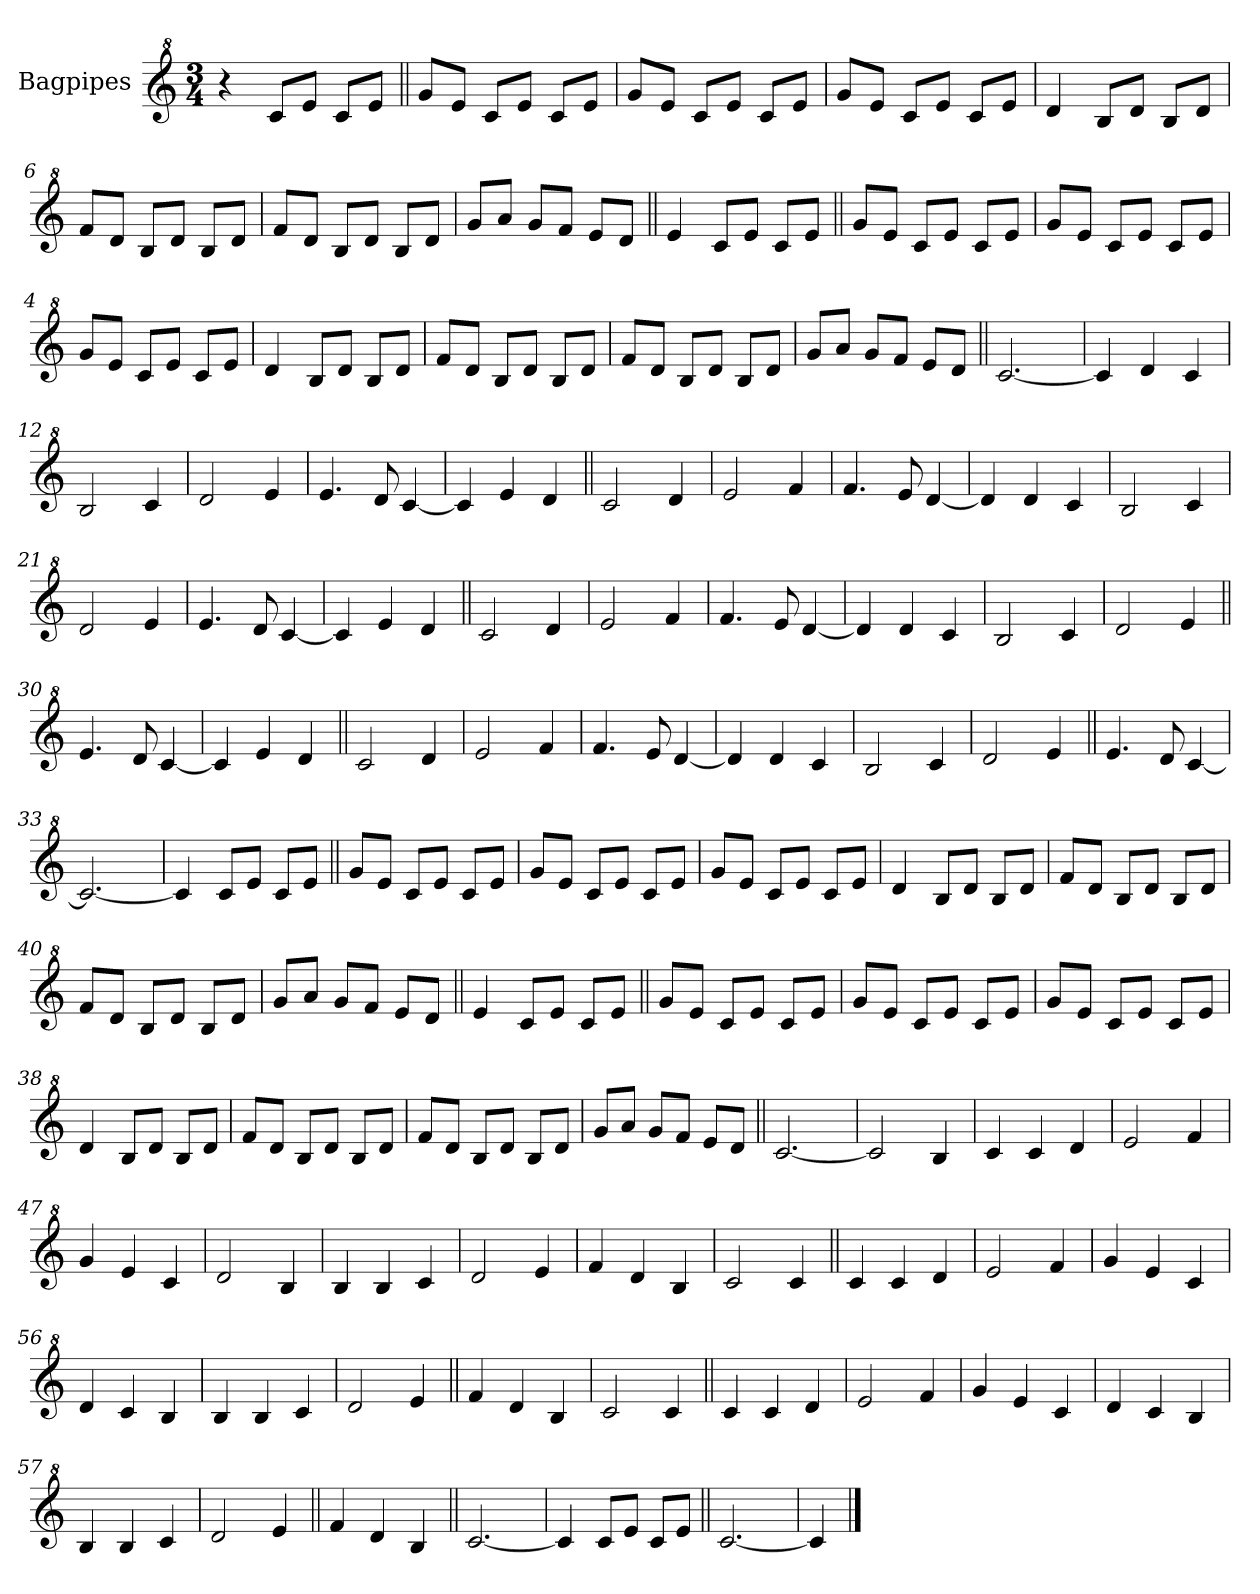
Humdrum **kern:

**kern
*part1
*staff1
*I"Bagpipes
*I'Bag
*clefG^2
*k[]
*M3/4
*MM200
=1
4r
8cc/L
8ee/J
8cc/L
8ee/J
=2||
8gg/L
8ee/J
8cc/L
8ee/J
8cc/L
8ee/J
=3
8gg/L
8ee/J
8cc/L
8ee/J
8cc/L
8ee/J
=4
8gg/L
8ee/J
8cc/L
8ee/J
8cc/L
8ee/J
=5
4dd/
8b/L
8dd/J
8b/L
8dd/J
=6
8ff/L
8dd/J
8b/L
8dd/J
8b/L
8dd/J
=7
8ff/L
8dd/J
8b/L
8dd/J
8b/L
8dd/J
!!LO:LB:g=z
=8
8gg/L
8aa/J
8gg/L
8ff/J
8ee/L
8dd/J
=9||
4ee/
8cc/L
8ee/J
8cc/L
8ee/J
=2||
8gg/L
8ee/J
8cc/L
8ee/J
8cc/L
8ee/J
=3
8gg/L
8ee/J
8cc/L
8ee/J
8cc/L
8ee/J
=4
8gg/L
8ee/J
8cc/L
8ee/J
8cc/L
8ee/J
=5
4dd/
8b/L
8dd/J
8b/L
8dd/J
=6
8ff/L
8dd/J
8b/L
8dd/J
8b/L
8dd/J
=7
8ff/L
8dd/J
8b/L
8dd/J
8b/L
8dd/J
!!LO:LB:g=z
=8
8gg/L
8aa/J
8gg/L
8ff/J
8ee/L
8dd/J
=10||
[2.cc/
=11
4cc/]
4dd/
4cc/
=12
2b/
4cc/
=13
2dd/
4ee/
=14
4.ee/
8dd/
[4cc/
=15
4cc/]
4ee/
4dd/
=16||
2cc/
4dd/
=17
2ee/
4ff/
=18
4.ff/
8ee/
[4dd/
!!LO:LB:g=z
=19
4dd/]
4dd/
4cc/
=20
2b/
4cc/
=21
2dd/
4ee/
=22
4.ee/
8dd/
[4cc/
=23
4cc/]
4ee/
4dd/
=24||
2cc/
4dd/
=25
2ee/
4ff/
=26
4.ff/
8ee/
[4dd/
=27
4dd/]
4dd/
4cc/
=28
2b/
4cc/
=29
2dd/
4ee/
=30||
4.ee/
8dd/
[4cc/
!!LO:LB:g=z
=31
4cc/]
4ee/
4dd/
=24||
2cc/
4dd/
=25
2ee/
4ff/
=26
4.ff/
8ee/
[4dd/
=27
4dd/]
4dd/
4cc/
=28
2b/
4cc/
=29
2dd/
4ee/
=32||
4.ee/
8dd/
[4cc/
=33
2.cc/_
=34
4cc/]
8cc/L
8ee/J
8cc/L
8ee/J
=35||
8gg/L
8ee/J
8cc/L
8ee/J
8cc/L
8ee/J
=36
8gg/L
8ee/J
8cc/L
8ee/J
8cc/L
8ee/J
=37
8gg/L
8ee/J
8cc/L
8ee/J
8cc/L
8ee/J
=38
4dd/
8b/L
8dd/J
8b/L
8dd/J
!!LO:LB:g=z
=39
8ff/L
8dd/J
8b/L
8dd/J
8b/L
8dd/J
=40
8ff/L
8dd/J
8b/L
8dd/J
8b/L
8dd/J
=41
8gg/L
8aa/J
8gg/L
8ff/J
8ee/L
8dd/J
=42||
4ee/
8cc/L
8ee/J
8cc/L
8ee/J
=35||
8gg/L
8ee/J
8cc/L
8ee/J
8cc/L
8ee/J
=36
8gg/L
8ee/J
8cc/L
8ee/J
8cc/L
8ee/J
=37
8gg/L
8ee/J
8cc/L
8ee/J
8cc/L
8ee/J
=38
4dd/
8b/L
8dd/J
8b/L
8dd/J
!!LO:LB:g=z
=39
8ff/L
8dd/J
8b/L
8dd/J
8b/L
8dd/J
=40
8ff/L
8dd/J
8b/L
8dd/J
8b/L
8dd/J
=41
8gg/L
8aa/J
8gg/L
8ff/J
8ee/L
8dd/J
=43||
[2.cc/
=44
2cc/]
4b/
=45
4cc/
4cc/
4dd/
=46
2ee/
4ff/
=47
4gg/
4ee/
4cc/
=48
2dd/
4b/
!!LO:LB:g=z
=49
4b/
4b/
4cc/
=50
2dd/
4ee/
=51
4ff/
4dd/
4b/
=52
2cc/
4cc/
=53||
4cc/
4cc/
4dd/
=54
2ee/
4ff/
=55
4gg/
4ee/
4cc/
=56
4dd/
4cc/
4b/
=57
4b/
4b/
4cc/
=58
2dd/
4ee/
=59||
4ff/
4dd/
4b/
=60
2cc/
4cc/
=53||
4cc/
4cc/
4dd/
=54
2ee/
4ff/
=55
4gg/
4ee/
4cc/
=56
4dd/
4cc/
4b/
=57
4b/
4b/
4cc/
=58
2dd/
4ee/
!!LO:LB:g=z
=61||
4ff/
4dd/
4b/
=62||
[2.cc/
=63
4cc/]
8cc/L
8ee/J
8cc/L
8ee/J
=64||
[2.cc/
=65
4cc/]
==
*-
